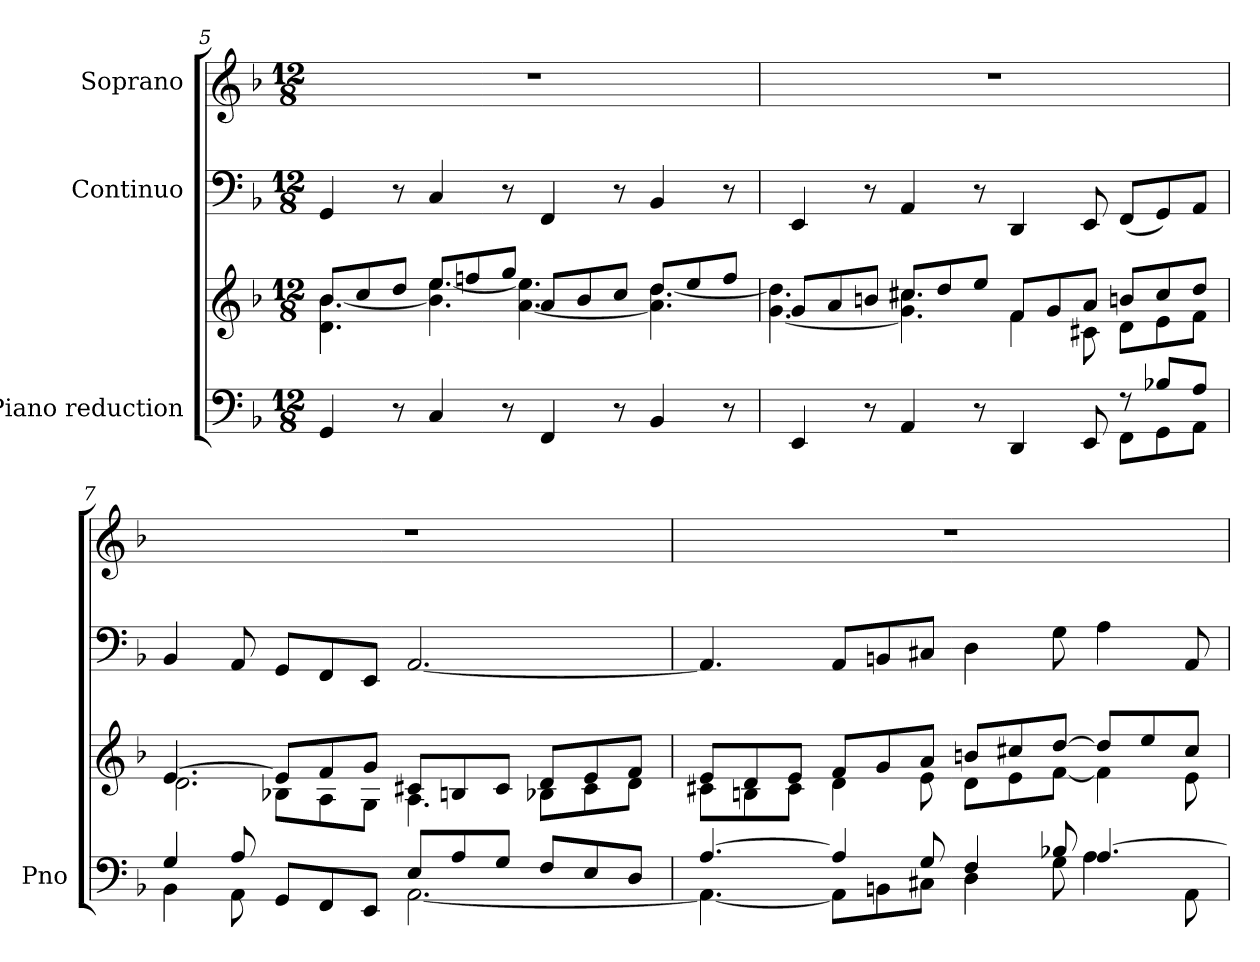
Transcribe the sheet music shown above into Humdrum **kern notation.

**kern	**kern	**kern	**kern
*part3	*part3	*part2	*part1
*staff4	*staff3	*staff2	*staff1
*I"Piano reduction	*	*I"Continuo	*I"Soprano
*I'Pno	*	*	*
*clefF4	*clefG2	*clefF4	*clefG2
*k[b-]	*k[b-]	*k[b-]	*k[b-]
*M12/8	*M12/8	*M12/8	*M12/8
=5	=5	=5	=5
*	*^	*	*
4GG/	8b-/L	4.d\ [4.b-\	4GG/	1.r
.	8cc/	.	.	.
8r	8dd/J	.	8r	.
4C/	8ee/L	4.b-\] [4.ee\	4C/	.
.	8ffn/	.	.	.
8r	8gg/J	.	8r	.
4FF/	8a/L	[4.a\ 4.ee\]	4FF/	.
.	8b-/	.	.	.
8r	8cc/J	.	8r	.
4BB-/	8dd/L	4.a\] [4.dd\	4BB-/	.
.	8ee/	.	.	.
8r	8ff/J	.	8r	.
=6	=6	=6	=6	=6
*^	*	*	*	*
4EE/	4ryy	8g/L	[4.g\ 4.dd\]	4EE/	1.r
.	.	8a/	.	.	.
8r	8ryy	8bn/J	.	8r	.
4AA/	4ryy	8cc#X/L	4.g\] 4.cc#\	4AA/	.
.	.	8dd/	.	.	.
8r	8ryy	8ee/J	.	8r	.
4DD/	4ryy	8f/L	4f\	4DD/	.
.	.	8g/	.	.	.
8EE/	8ryy	8a/J	8c#X\	8EE/	.
8r	8FF\L	8bn/L	8d\L	(<8FF/L	.
8B-X/L	8GG\	8cc#/	8e\	8GG/)	.
8A/J	8AA\J	8dd/J	8f\J	8AA/J	.
!!LO:LB:g=z
=7	=7	=7	=7	=7	=7
*	*	*	*^	*	*
4G/	4BB-\	[4.e/	2.d\	4.ryy	4BB-/	1.r
8A/	8AA\	.	.	.	8AA/	.
4.ryy	8GG/L	8e/L]	.	8B-X\L	8GG/L	.
.	8FF/	8f/	.	8A\	8FF/	.
.	8EE/J	8g/J	.	8G\J	8EE/J	.
8E/L	[2.AA\	8c#X/L	4.A\	2.ryy	[2.AA/	.
8A/	.	8Bn/	.	.	.	.
8G/J	.	8c#/J	.	.	.	.
8F/L	.	8d/L	8B-X\L	.	.	.
8E/	.	8e/	8c#\	.	.	.
8D/J	.	8f/J	8d\J	.	.	.
*	*	*	*v	*v	*	*
=8	=8	=8	=8	=8	=8
[4.A/	4.AA\_	8e/L	8c#X\L	4.AA/]	1.r
.	.	8d/	8Bn\	.	.
.	.	8e/J	8c#\J	.	.
4A/]	8AA\L]	8f/L	4d\	8AA/L	.
.	8BBn\	8g/	.	8BBn/	.
8G/	8C#X\J	8a/J	8e\	8C#X/J	.
4F/	4D\	8bn/L	8d\L	4D\	.
.	.	8cc#X/	8e\	.	.
8B-X/	8G\	[8dd/J	[8f\J	8G\	.
[4.A/	4A\	8dd/L]	4f\]	4A\	.
.	.	8ee/	.	.	.
.	8AA\	8cc#/J	8e\	8AA/	.
*v	*v	*	*	*	*
*	*v	*v	*	*
=	=	=	=
*-	*-	*-	*-
